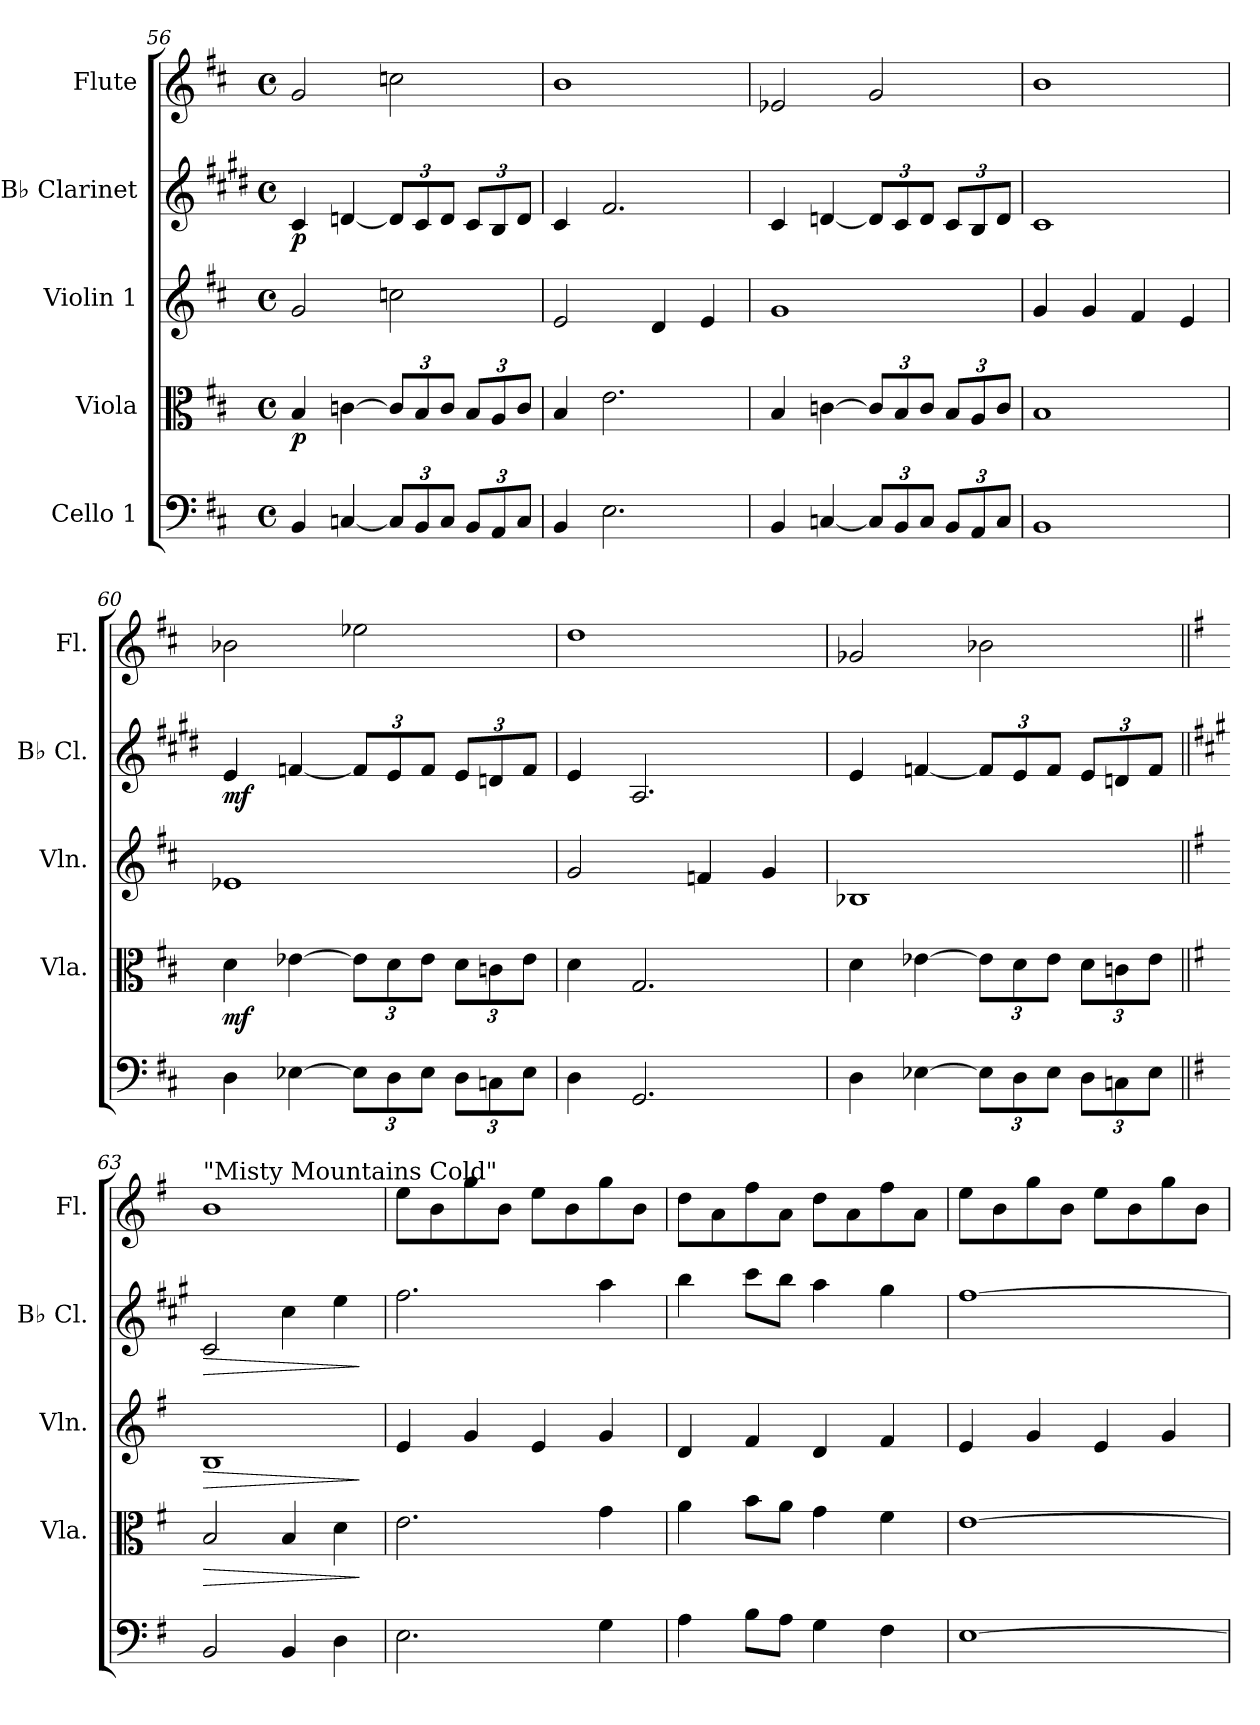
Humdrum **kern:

**kern	**kern	**dynam	**kern	**dynam	**kern	**dynam	**kern
*part5	*part4	*part4	*part3	*part3	*part2	*part2	*part1
*staff5	*staff4	*staff4	*staff3	*staff3	*staff2	*staff2	*staff1
*I"Cello 1	*I"Viola	*	*I"Violin 1	*	*I"B♭ Clarinet	*	*I"Flute
*	*I'Vla.	*	*I'Vln.	*	*I'B♭ Cl.	*	*I'Fl.
*clefF4	*clefC3	*	*clefG2	*	*clefG2	*	*clefG2
*	*	*	*	*	*ITrd1c2	*	*
*k[f#c#]	*k[f#c#]	*	*k[f#c#]	*	*k[f#c#]	*	*k[f#c#]
*M4/4	*M4/4	*	*M4/4	*	*M4/4	*	*M4/4
*met(c)	*met(c)	*	*met(c)	*	*met(c)	*	*met(c)
=56	=56	=56	=56	=56	=56	=56	=56
!	!	!LO:DY:b	!	!	!	!LO:DY:b	!
4BB/	4B/	p	2g/	.	4B/	p	2g/
[4Cn/	[4cn\	.	.	.	[4cn/	.	.
*Xbrackettup	*Xbrackettup	*	*	*	*Xbrackettup	*	*
12C/L]	12c/L]	.	2ccn\	.	12c/L]	.	2ccn\
12BB/	12B/	.	.	.	12B/	.	.
12C/J	12c/J	.	.	.	12c/J	.	.
12BB/L	12B/L	.	.	.	12B/L	.	.
12AA/	12A/	.	.	.	12A/	.	.
12C/J	12c/J	.	.	.	12c/J	.	.
=57	=57	=57	=57	=57	=57	=57	=57
4BB/	4B/	.	2e/	.	4B/	.	1b
2.E\	2.e\	.	.	.	2.e/	.	.
.	.	.	4d/	.	.	.	.
.	.	.	4e/	.	.	.	.
!!LO:LB:g=z
=58	=58	=58	=58	=58	=58	=58	=58
4BB/	4B/	.	1g	.	4B/	.	2e-X/
[4Cn/	[4cn\	.	.	.	[4cn/	.	.
12C/L]	12c/L]	.	.	.	12c/L]	.	2g/
12BB/	12B/	.	.	.	12B/	.	.
12C/J	12c/J	.	.	.	12c/J	.	.
12BB/L	12B/L	.	.	.	12B/L	.	.
12AA/	12A/	.	.	.	12A/	.	.
12C/J	12c/J	.	.	.	12c/J	.	.
=59	=59	=59	=59	=59	=59	=59	=59
1BB	1B	.	4g/	.	1B	.	1b
.	.	.	4g/	.	.	.	.
.	.	.	4f#/	.	.	.	.
.	.	.	4e/	.	.	.	.
=60	=60	=60	=60	=60	=60	=60	=60
!	!	!LO:DY:b	!	!	!	!LO:DY:b	!
4D\	4d\	mf	1e-X	.	4d/	mf	2b-X\
[4E-X\	[4e-X\	.	.	.	[4e-X/	.	.
12E-\L]	12e-\L]	.	.	.	12e-/L]	.	2ee-X\
12D\	12d\	.	.	.	12d/	.	.
12E-\J	12e-\J	.	.	.	12e-/J	.	.
12D\L	12d\L	.	.	.	12d/L	.	.
12Cn\	12cn\	.	.	.	12cn/	.	.
12E-\J	12e-\J	.	.	.	12e-/J	.	.
=61	=61	=61	=61	=61	=61	=61	=61
4D\	4d\	.	2g/	.	4d/	.	1dd
2.GG/	2.G/	.	.	.	2.G/	.	.
.	.	.	4fn/	.	.	.	.
.	.	.	4g/	.	.	.	.
=62	=62	=62	=62	=62	=62	=62	=62
4D\	4d\	.	1B-X	.	4d/	.	2g-X/
[4E-X\	[4e-X\	.	.	.	[4e-X/	.	.
12E-\L]	12e-\L]	.	.	.	12e-/L]	.	2b-X\
12D\	12d\	.	.	.	12d/	.	.
12E-\J	12e-\J	.	.	.	12e-/J	.	.
12D\L	12d\L	.	.	.	12d/L	.	.
12Cn\	12cn\	.	.	.	12cn/	.	.
12E-\J	12e-\J	.	.	.	12e-/J	.	.
!!LO:PB:g=z
=63||	=63||	=63||	=63||	=63||	=63||	=63||	=63||
*k[f#]	*k[f#]	*	*k[f#]	*	*k[f#]	*	*k[f#]
*	*	*	*	*	*	*	*MM120
!	!	!	!	!	!	!	!LO:TX:a:t="Misty Mountains Cold"
!	!	!LO:HP:b	!	!LO:HP:b	!	!LO:HP:b	!
2BB/	2B/	>	1B	>	2B/	>	1b
4BB/	4B/	.	.	.	4b\	.	.
4D\	4d\	.	.	.	4dd\	.	.
.	.	]	.	]	.	]	.
=64	=64	=64	=64	=64	=64	=64	=64
2.E\	2.e\	.	4e/	.	2.ee\	.	8ee\L
.	.	.	.	.	.	.	8b\
.	.	.	4g/	.	.	.	8gg\
.	.	.	.	.	.	.	8b\J
.	.	.	4e/	.	.	.	8ee\L
.	.	.	.	.	.	.	8b\
4G\	4g\	.	4g/	.	4gg\	.	8gg\
.	.	.	.	.	.	.	8b\J
=65	=65	=65	=65	=65	=65	=65	=65
4A\	4a\	.	4d/	.	4aa\	.	8dd\L
.	.	.	.	.	.	.	8a\
8B\L	8b\L	.	4f#/	.	8bb\L	.	8ff#\
8A\J	8a\J	.	.	.	8aa\J	.	8a\J
4G\	4g\	.	4d/	.	4gg\	.	8dd\L
.	.	.	.	.	.	.	8a\
4F#\	4f#\	.	4f#/	.	4ff#\	.	8ff#\
.	.	.	.	.	.	.	8a\J
=66	=66	=66	=66	=66	=66	=66	=66
[1E	[1e	.	4e/	.	[1ee	.	8ee\L
.	.	.	.	.	.	.	8b\
.	.	.	4g/	.	.	.	8gg\
.	.	.	.	.	.	.	8b\J
.	.	.	4e/	.	.	.	8ee\L
.	.	.	.	.	.	.	8b\
.	.	.	4g/	.	.	.	8gg\
.	.	.	.	.	.	.	8b\J
=	=	=	=	=	=	=	=
*-	*-	*-	*-	*-	*-	*-	*-
